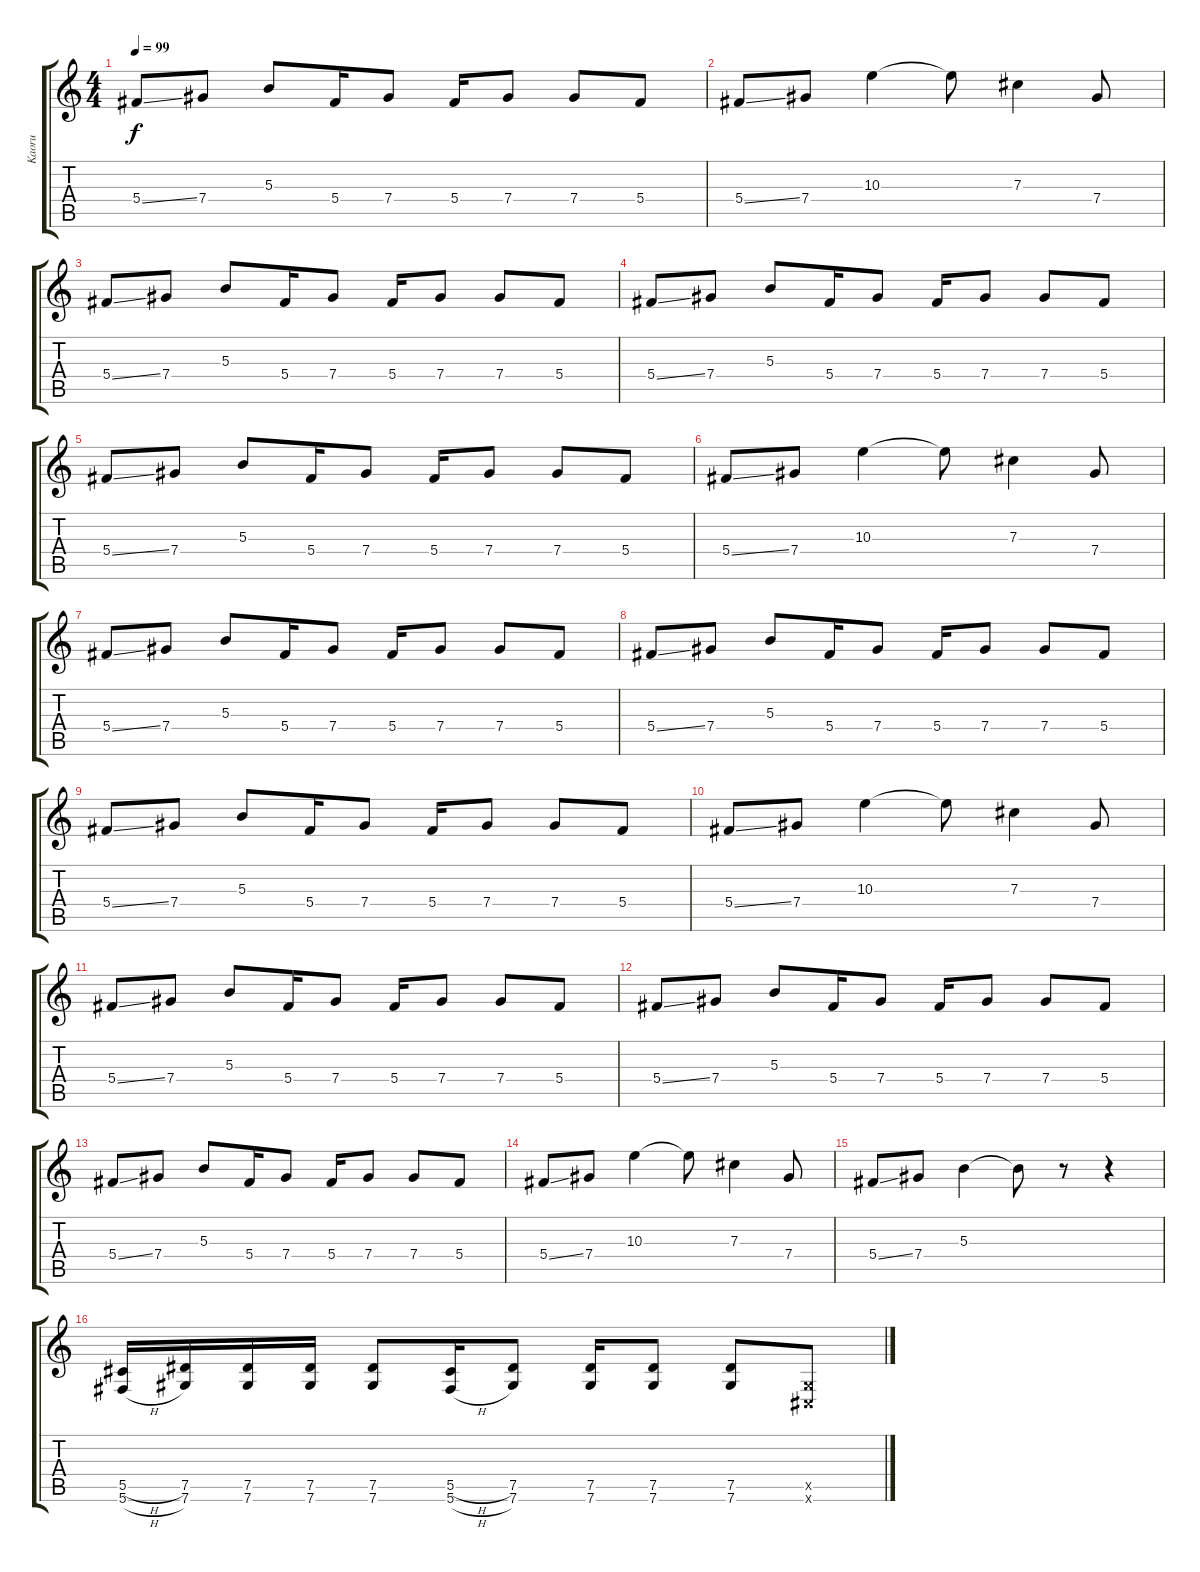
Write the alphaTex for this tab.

\track ("Kaoru" "Kaoru") {instrument electricguitarjazz}
\staff {score tabs}
\tuning (Eb4 Bb3 Gb3 Db3 Ab2 Db2) {hide}
\ts (4 4)
\tempo 99
\clef g2
\ks c
5.4{ss}.8{dy f} 7.4.8 5.3.8 5.4.16 7.4.8 5.4.16 7.4.8 7.4.8 5.4.8 |
5.4{ss}.8 7.4.8 10.3.4 10.3{t}.8 7.3.4 7.4.8 |
5.4{ss}.8 7.4.8 5.3.8 5.4.16 7.4.8 5.4.16 7.4.8 7.4.8 5.4.8 |
5.4{ss}.8 7.4.8 5.3.8 5.4.16 7.4.8 5.4.16 7.4.8 7.4.8 5.4.8 |
5.4{ss}.8 7.4.8 5.3.8 5.4.16 7.4.8 5.4.16 7.4.8 7.4.8 5.4.8 |
5.4{ss}.8 7.4.8 10.3.4 10.3{t}.8 7.3.4 7.4.8 |
5.4{ss}.8 7.4.8 5.3.8 5.4.16 7.4.8 5.4.16 7.4.8 7.4.8 5.4.8 |
5.4{ss}.8 7.4.8 5.3.8 5.4.16 7.4.8 5.4.16 7.4.8 7.4.8 5.4.8 |
5.4{ss}.8 7.4.8 5.3.8 5.4.16 7.4.8 5.4.16 7.4.8 7.4.8 5.4.8 |
5.4{ss}.8 7.4.8 10.3.4 10.3{t}.8 7.3.4 7.4.8 |
5.4{ss}.8 7.4.8 5.3.8 5.4.16 7.4.8 5.4.16 7.4.8 7.4.8 5.4.8 |
5.4{ss}.8 7.4.8 5.3.8 5.4.16 7.4.8 5.4.16 7.4.8 7.4.8 5.4.8 |
5.4{ss}.8 7.4.8 5.3.8 5.4.16 7.4.8 5.4.16 7.4.8 7.4.8 5.4.8 |
5.4{ss}.8 7.4.8 10.3.4 10.3{t}.8 7.3.4 7.4.8 |
5.4{ss}.8 7.4.8 5.3.4 5.3{t}.8 r.8 r.4 |
(5.5{h} 5.6{h}).16{volume 9 instrument distortionguitar} (7.5 7.6).16 (7.5 7.6).16 (7.5 7.6).16 (7.5 7.6).8 (5.5{h} 5.6{h}).16 (7.5 7.6).8 (7.5 7.6).16 (7.5 7.6).8 (7.5 7.6).8 (0.5{x} 0.6{x}).8
